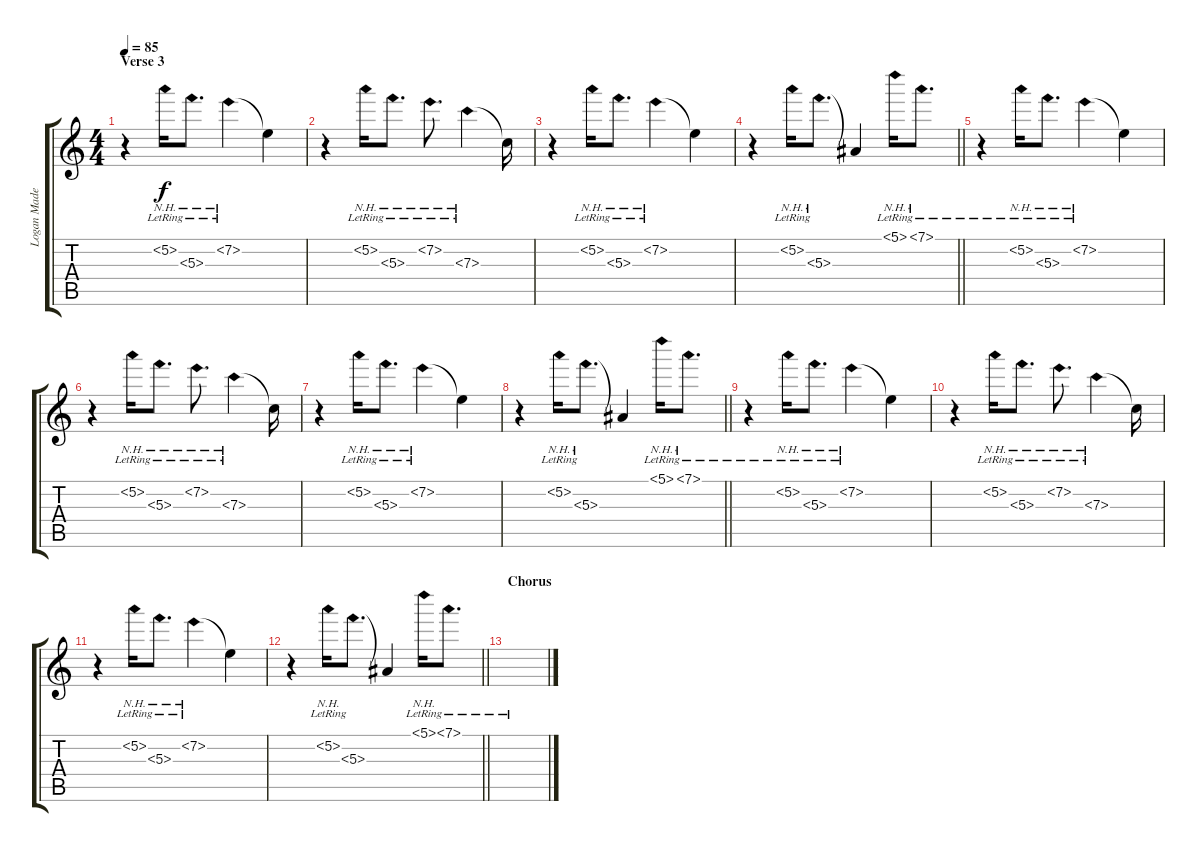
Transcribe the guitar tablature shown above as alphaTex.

\track ("Logan Mader (Clean)" "Logan Made") {instrument electricguitarclean}
\staff {score tabs}
\tuning (D4 A3 F3 C3 G2 C2) {hide}
\ts (4 4)
\section ("" "Verse 3")
\tempo 85
\clef g2
\ks c
r.4{dy f} 5.2{nh lr}.16 5.3{nh lr}.8{d} 7.2{nh lr}.4 7.2{t}.4 |
r.4 5.2{nh lr}.16 5.3{nh lr}.8{d} 7.2{nh lr}.8{d} 7.3{nh lr}.4 7.3{t}.16 |
r.4 5.2{nh lr}.16 5.3{nh lr}.8{d} 7.2{nh lr}.4 7.2{t}.4 |
\barLineRight lightlight
r.4 5.2{nh lr}.16 5.3{nh lr}.8{d} 5.3{t}.4 5.1{nh lr}.16 7.1{nh lr}.8{d} |
r.4 5.2{nh lr}.16 5.3{nh lr}.8{d} 7.2{nh lr}.4 7.2{t}.4 |
r.4 5.2{nh lr}.16 5.3{nh lr}.8{d} 7.2{nh lr}.8{d} 7.3{nh lr}.4 7.3{t}.16 |
r.4 5.2{nh lr}.16 5.3{nh lr}.8{d} 7.2{nh lr}.4 7.2{t}.4 |
\barLineRight lightlight
r.4 5.2{nh lr}.16 5.3{nh lr}.8{d} 5.3{t}.4 5.1{nh lr}.16 7.1{nh lr}.8{d} |
r.4 5.2{nh lr}.16 5.3{nh lr}.8{d} 7.2{nh lr}.4 7.2{t}.4 |
r.4 5.2{nh lr}.16 5.3{nh lr}.8{d} 7.2{nh lr}.8{d} 7.3{nh lr}.4 7.3{t}.16 |
r.4 5.2{nh lr}.16 5.3{nh lr}.8{d} 7.2{nh lr}.4 7.2{t}.4 |
\barLineRight lightlight
r.4 5.2{nh lr}.16 5.3{nh lr}.8{d} 5.3{t}.4 5.1{nh lr}.16 7.1{nh lr}.8{d} |
\section ("" "Chorus")
